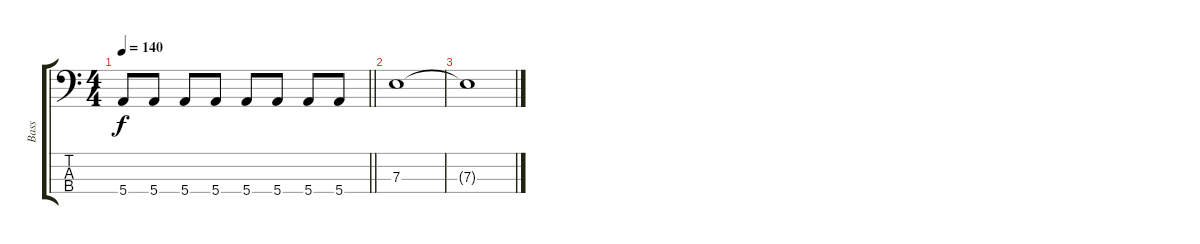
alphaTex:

\track ("Bass" "Bass") {instrument electricbassfinger}
\staff {score tabs}
\tuning (G2 D2 A1 E1) {hide}
\ts (4 4)
\tempo 140
\clef f4
\barLineRight lightlight
\ks c
5.4.8{dy f} 5.4.8 5.4.8 5.4.8 5.4.8 5.4.8 5.4.8 5.4.8 |
7.3.1 |
7.3{t}.1
